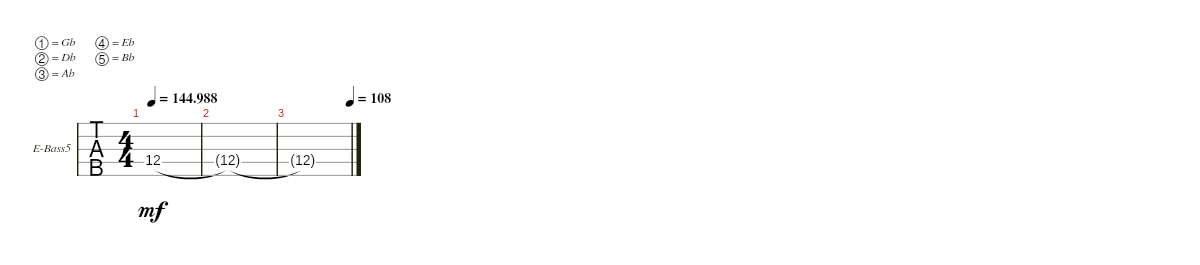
\defaultSystemsLayout 4
\bracketExtendMode groupsimilarinstruments
\firstSystemTrackNameOrientation horizontal
\otherSystemsTrackNameOrientation horizontal
\track ("Electric Bass" "E-Bass5") {instrument electricbassfinger}
\staff {tabs}
\tuning (Gb2 Db2 Ab1 Eb1 Bb0)
\ts (4 4)
\tempo
144.988
\accidentals auto
\clef f4
\ottava regular
\simile none
\ks c
12.4{t}.1{dy mf} |
12.4{t}.1 |
\tempo (108 1)
12.4{t}.1
